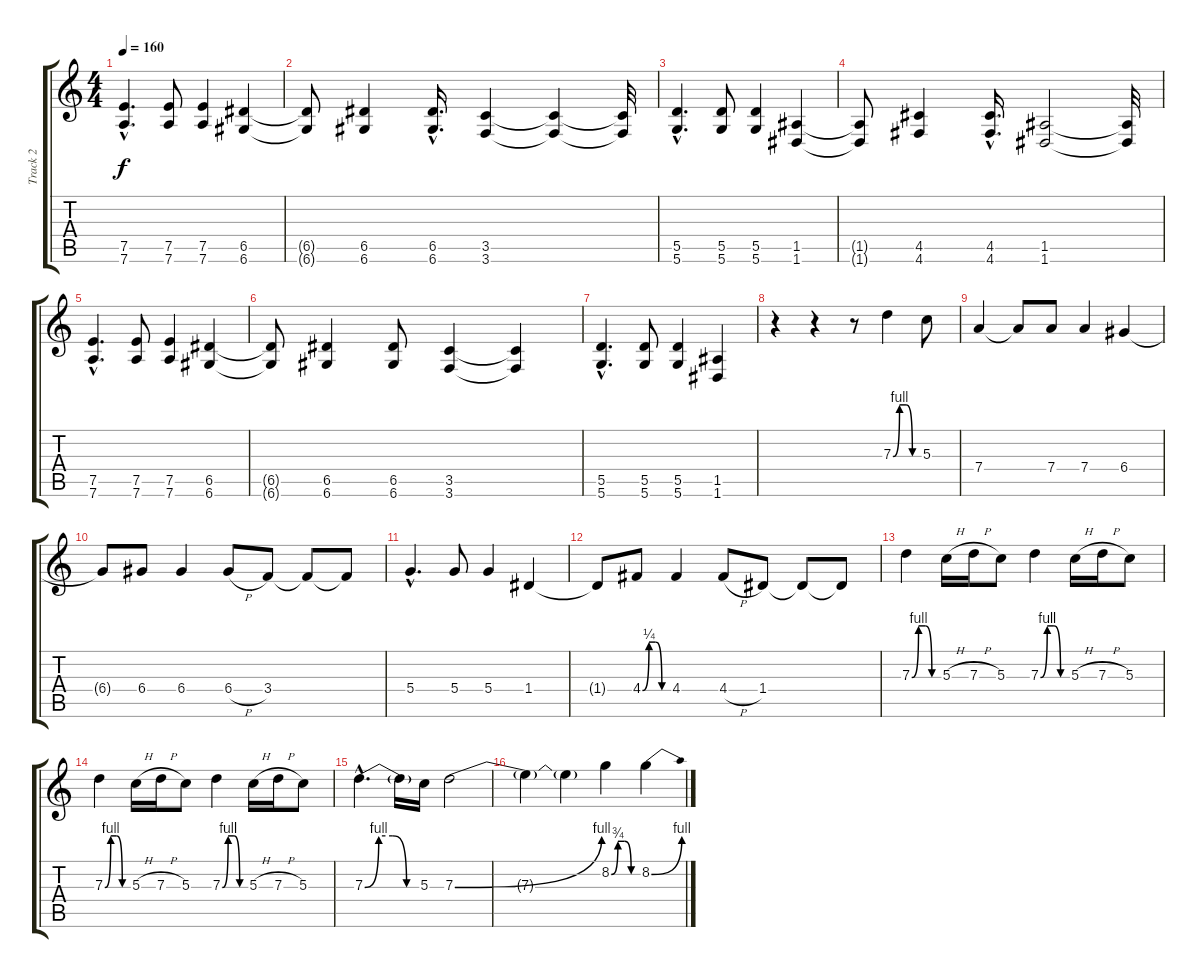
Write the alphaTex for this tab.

\track ("Track 2" "Track 2") {instrument overdrivenguitar}
\staff {score tabs}
\tuning (E4 B3 G3 D3 A2 D2) {hide}
\ts (4 4)
\tempo 160
\clef g2
\ks c
(7.5{hac} 7.6{hac}).4{d dy f} (7.5 7.6).8 (7.5 7.6).4 (6.5 6.6).4 |
(6.5{t} 6.6{t}).8 (6.5 6.6).4 (6.5{hac} 6.6{hac}).16{d} (3.5 3.6).4 (3.5{t} 3.6{t}).4 (3.5{t} 3.6{t}).32 |
(5.5{hac} 5.6{hac}).4{d} (5.5 5.6).8 (5.5 5.6).4 (1.5 1.6).4 |
(1.5{t} 1.6{t}).8 (4.5 4.6).4 (4.5{hac} 4.6{hac}).16{d} (1.5 1.6).2 (1.5{t} 1.6{t}).32 |
(7.5{hac} 7.6{hac}).4{d} (7.5 7.6).8 (7.5 7.6).4 (6.5 6.6).4 |
(6.5{t} 6.6{t}).8 (6.5 6.6).4 (6.5 6.6).8 (3.5 3.6).4 (3.5{t} 3.6{t}).4 |
(5.5{hac} 5.6{hac}).4{d} (5.5 5.6).8 (5.5 5.6).4 (1.5 1.6).4 |
r.4 r.4 r.8 7.3{be (custom 0 0 15 4 30 4 45 0 60 0)}.4 5.3.8 |
7.4.4 7.4{t}.8 7.4.8 7.4.4 6.4.4 |
6.4{t}.8 6.4.8 6.4.4 6.4{h}.8 3.4.8 3.4{t}.8 3.4{t}.8 |
5.4{hac}.4{d} 5.4.8 5.4.4 1.4.4 |
1.4{t}.8 4.4{be (custom 0 0 15 1 30 1 45 0 60 0)}.8 4.4.4 4.4{h}.8 1.4.8 1.4{t}.8 1.4{t}.8 |
7.3{be (custom 0 0 15 4 30 4 45 0 60 0)}.4 5.3{h}.16 7.3{h}.16 5.3.8 7.3{be (custom 0 0 15 4 30 4 45 0 60 0)}.4 5.3{h}.16 7.3{h}.16 5.3.8 |
7.3{be (custom 0 0 15 4 30 4 45 0 60 0)}.4 5.3{h}.16 7.3{h}.16 5.3.8 7.3{be (custom 0 0 15 4 30 4 45 0 60 0)}.4 5.3{h}.16 7.3{h}.16 5.3.8 |
7.3{be (custom 0 0 15 4 30 4 45 0 60 0) hac}.4{d} 7.3{t}.16 5.3.16 7.3{be (bend 0 0 60 4)}.2 |
7.3{t}.4 7.3{t}.4 8.2{be (custom 0 0 15 3 30 3 45 0 60 0)}.4 8.2{be (bend 0 0 60 4)}.4
